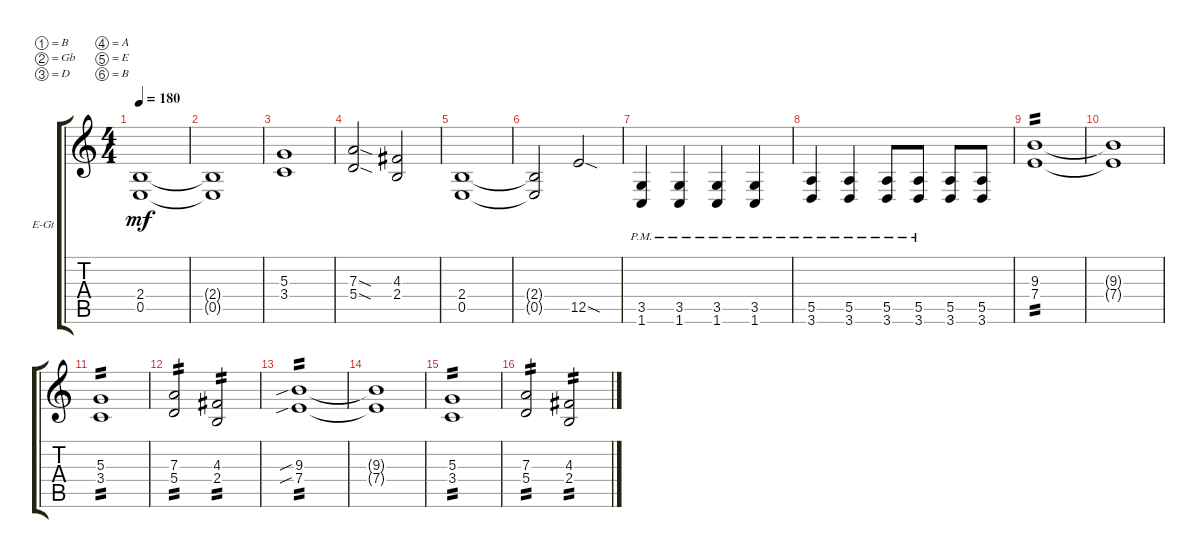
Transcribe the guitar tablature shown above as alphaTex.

\bracketExtendMode groupsimilarinstruments
\firstSystemTrackNameOrientation horizontal
\otherSystemsTrackNameOrientation horizontal
\track ("Electric Guitar 2" "E-Gt") {instrument distortionguitar}
\staff {score tabs}
\tuning (B3 Gb3 D3 A2 E2 B1)
\ts (4 4)
\tempo 180
\clef g2
\ks c
(0.5 2.4).1{dy mf} |
(0.5{t} 2.4{t}).1 |
(3.4 5.3).1 |
(5.4{sod} 7.3{sod}).2 (2.4 4.3).2 |
(0.5 2.4).1 |
(0.5{t} 2.4{t}).2 12.5{sod}.2 |
(1.6{pm} 3.5{pm}).4 (1.6{pm} 3.5{pm}).4 (1.6{pm} 3.5{pm}).4 (1.6{pm} 3.5{pm}).4 |
(3.6{pm} 5.5{pm}).4 (3.6{pm} 5.5{pm}).4 (3.6{pm} 5.5{pm}).8 (3.6{pm} 5.5{pm}).8 (3.6 5.5).8 (3.6 5.5).8 |
(7.4 9.3).1{tp 2} |
(9.3{t} 7.4{t}).1 |
(3.4 5.3).1{tp 2} |
(5.4 7.3).2{tp 2} (2.4 4.3).2{tp 2} |
(7.4{sib} 9.3{sib}).1{tp 2} |
(9.3{t} 7.4{t}).1 |
(3.4 5.3).1{tp 2} |
(5.4 7.3).2{tp 2} (2.4 4.3).2{tp 2}
